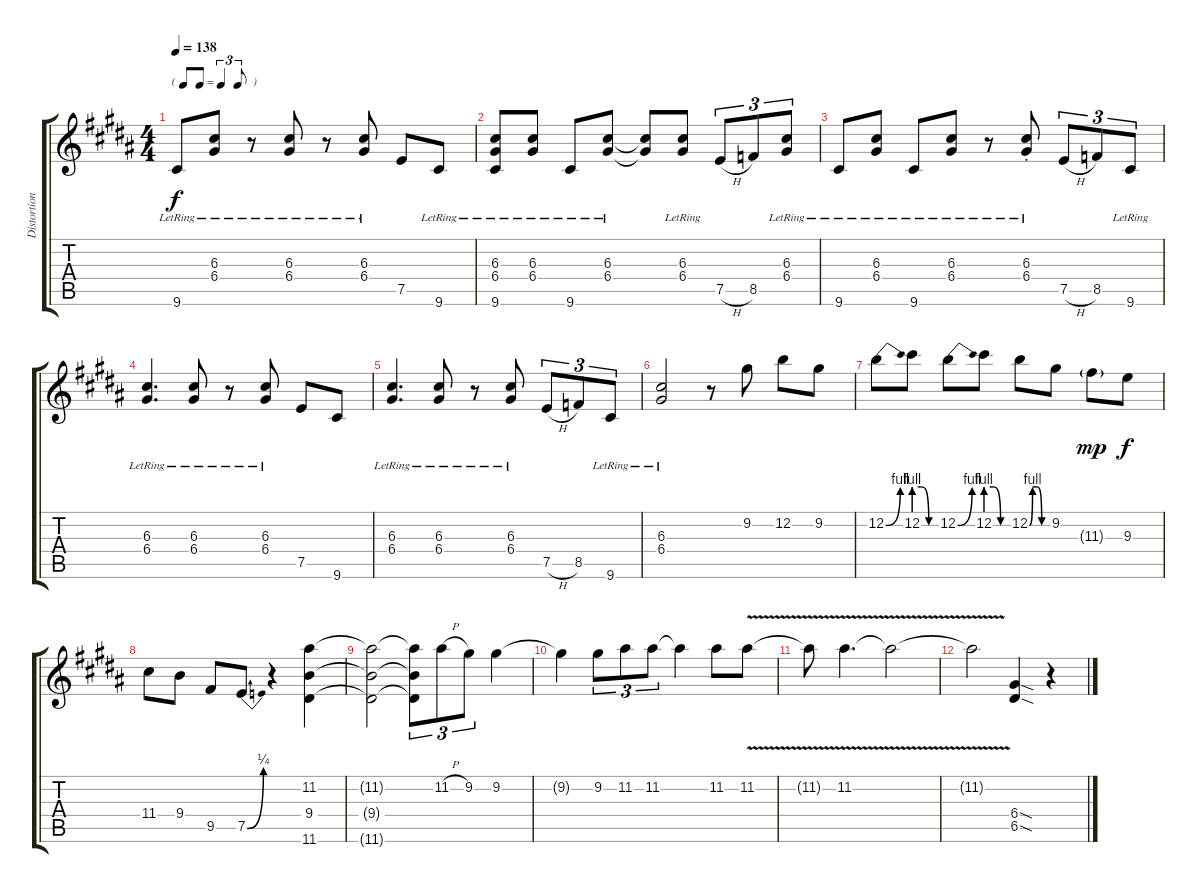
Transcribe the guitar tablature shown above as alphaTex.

\track ("Distortion" "Distortion") {instrument overdrivenguitar}
\staff {score tabs}
\tuning (E4 B3 G3 D3 A2 E2) {hide}
\ts (4 4)
\tf triplet8th
\tempo 138
\clef g2
\ks b
9.6{lr}.8{dy f} (6.3{lr} 6.4{lr}).8 r.8 (6.3{lr} 6.4{lr}).8 r.8 (6.3{lr} 6.4{lr}).8 7.5.8 9.6{lr}.8 |
\ks g#minor
(6.3{lr} 6.4{lr} 9.6{lr}).8 (6.3{lr} 6.4{lr}).8 9.6{lr}.8 (6.3{lr} 6.4{lr}).8 (6.3{t} 6.4{t}).8 (6.3{lr} 6.4{lr}).8 7.5{h}.8{tu (3 2)} 8.5.8{tu (3 2)} (6.3{lr} 6.4{lr}).8{tu (3 2)} |
9.6{lr}.8 (6.3{lr} 6.4{lr}).8 9.6{lr}.8 (6.3{lr} 6.4{lr}).8 r.8 (6.3{st lr} 6.4{st lr}).8 7.5{h}.8{tu (3 2)} 8.5.8{tu (3 2)} 9.6{lr}.8{tu (3 2)} |
(6.3{lr} 6.4{lr}).4{d} (6.3{lr} 6.4{lr}).8 r.8 (6.3{lr} 6.4{lr}).8 7.5.8 9.6.8 |
\ks b
(6.3{lr} 6.4{lr}).4{d} (6.3{lr} 6.4{lr}).8 r.8 (6.3{lr} 6.4{lr}).8 7.5{h}.8{tu (3 2)} 8.5.8{tu (3 2)} 9.6{lr}.8{tu (3 2)} |
\ks g#minor
(6.3{lr} 6.4{lr}).2 r.8 9.2.8 12.2.8 9.2.8 |
12.2{be (bend 0 0 60 4)}.8 12.2{be (custom 0 4 20 4 40 0 60 0)}.8 12.2{be (bend 0 0 60 4)}.8 12.2{be (custom 0 4 20 4 40 0 60 0)}.8 12.2{be (custom 0 0 10 4 25 4 40 0 60 0)}.8 9.2.8 11.3{g}.8{dy mp} 9.3.8{dy f} |
11.4.8 9.4.8 9.5.8 7.5{be (bend 0 0 60 1)}.8 r.4 (11.2 9.4 11.6).4 |
\ks b
(11.2{t} 9.4{t} 11.6{t}).2 (11.2{t} 9.4{t} 11.6{t}).8{tu (3 2)} 11.2{h}.8{tu (3 2)} 9.2.8{tu (3 2)} 9.2.4 |
\ks g#minor
9.2{t}.4 9.2.8{tu (3 2)} 11.2.8{tu (3 2)} 11.2.8{tu (3 2)} 11.2{t}.4 11.2.8 11.2{v}.8 |
11.2{v t}.8 11.2{v}.4{d} 11.2{v t}.2 |
11.2{v t}.2 (6.4{sod} 6.5{sod}).4 r.4
